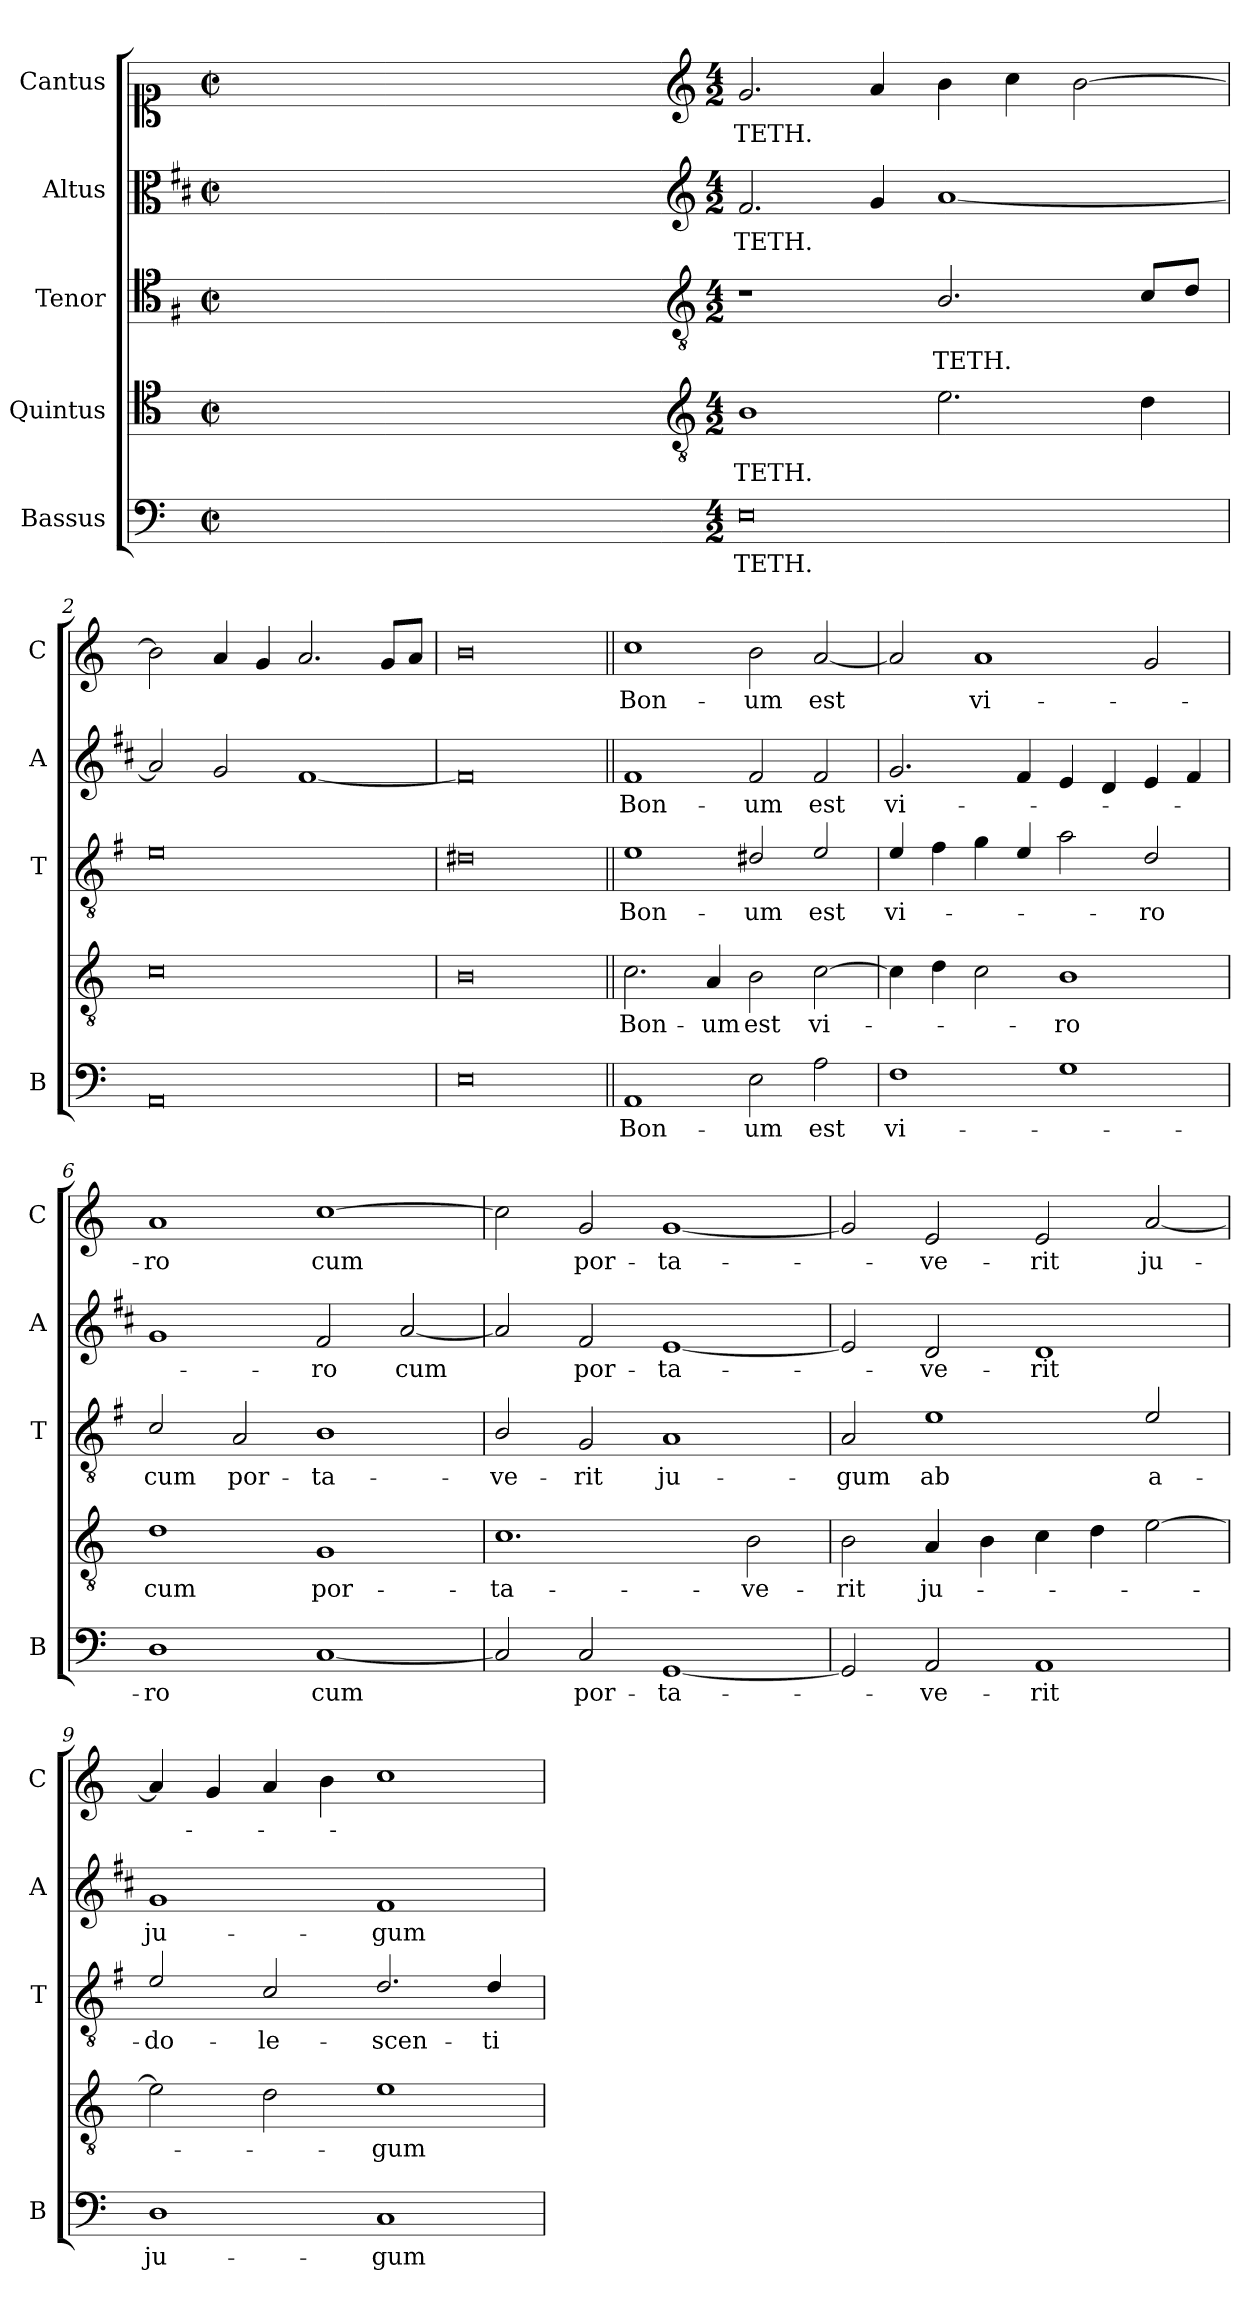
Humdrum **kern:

**kern	**text	**kern	**text	**kern	**text	**kern	**text	**kern	**text
*part5	*part5	*part4	*part4	*part3	*part3	*part2	*part2	*part1	*part1
*staff5	*staff5	*staff4	*staff4	*staff3	*staff3	*staff2	*staff2	*staff1	*staff1
*I"Bassus	*	*I"Quintus	*	*I"Tenor	*	*I"Altus	*	*I"Cantus	*
*I'B	*	*	*	*I'T	*	*I'A	*	*I'C	*
*clefF4	*	*clefC4	*	*clefC4	*	*clefC3	*	*clefC1	*
*	*	*	*	*ITrd4c7	*	*ITrd1c2	*	*	*
*k[]	*	*k[]	*	*k[]	*	*k[]	*	*k[]	*
*C:	*	*C:	*	*C:	*	*C:	*	*C:	*
*M2/2	*	*M2/2	*	*M2/2	*	*M2/2	*	*M2/2	*
*met(c|)	*	*met(c|)	*	*met(c|)	*	*met(c|)	*	*met(c|)	*
=	=	=	=	=	=	=	=	=	=
1ryy	.	1ryy	.	1ryy	.	1ryy	.	1ryy	.
=1X-	=1X-	=1X-	=1X-	=1X-	=1X-	=1X-	=1X-	=1X-	=1X-
4ryy	.	4ryy	.	4ryy	.	4ryy	.	4ryy	.
4ryy	.	4ryy	.	4ryy	.	4ryy	.	4ryy	.
4ryy	.	4ryy	.	4ryy	.	4ryy	.	4ryy	.
4ryy	.	4ryy	.	4ryy	.	4ryy	.	4ryy	.
=1-	=1-	=1-	=1-	=1-	=1-	=1-	=1-	=1-	=1-
*	*	*clefGv2	*	*clefGv2	*	*clefG2	*	*clefG2	*
*M4/2	*	*M4/2	*	*M4/2	*	*M4/2	*	*M4/2	*
!	!LO:LY:b	!	!LO:LY:b	!	!	!	!LO:LY:b	!	!LO:LY:b
0E	TETH.	1B	TETH.	1r	.	2.e/	TETH.	2.g/	TETH.
.	.	.	.	.	.	4f/	.	4a/	.
!	!	!	!	!	!LO:LY:b	!	!	!	!
.	.	2.e\	.	2.E/	TETH.	[1g	.	4b\	.
.	.	.	.	.	.	.	.	4cc\	.
.	.	.	.	.	.	.	.	[2b\	.
.	.	4d\	.	8F/L	.	.	.	.	.
.	.	.	.	8G/J	.	.	.	.	.
=2	=2	=2	=2	=2	=2	=2	=2	=2	=2
0AA	.	0c	.	0A	.	2g/]	.	2b\]	.
.	.	.	.	.	.	2f/	.	4a/	.
.	.	.	.	.	.	.	.	4g/	.
.	.	.	.	.	.	[1e	.	2.a/	.
.	.	.	.	.	.	.	.	8g/L	.
.	.	.	.	.	.	.	.	8a/J	.
=3	=3	=3	=3	=3	=3	=3	=3	=3	=3
0E	.	0B	.	0G#X	.	0e]	.	0b	.
=4||	=4||	=4||	=4||	=4||	=4||	=4||	=4||	=4||	=4||
!	!LO:LY:b	!	!LO:LY:b	!	!LO:LY:b	!	!LO:LY:b	!	!LO:LY:b
1AA	Bon-	2.c\	Bon-	1A	Bon-	1e	Bon-	1cc	Bon-
!	!	!	!LO:LY:b	!	!	!	!	!	!
.	.	4A/	-um	.	.	.	.	.	.
!	!LO:LY:b	!	!LO:LY:b	!	!LO:LY:b	!	!LO:LY:b	!	!LO:LY:b
2E\	-um	2B\	est	2G#X/	-um	2e/	-um	2b\	-um
!	!LO:LY:b	!	!LO:LY:b	!	!LO:LY:b	!	!LO:LY:b	!	!LO:LY:b
2A\	est	[2c\	vi-	2A/	est	2e/	est	[2a/	est
=5	=5	=5	=5	=5	=5	=5	=5	=5	=5
!	!LO:LY:b	!	!	!	!LO:LY:b	!	!LO:LY:b	!	!
1F	vi-	4c\]	.	4A/	vi-	2.f/	vi-	2a/]	.
.	.	4d\	.	4B\	.	.	.	.	.
!	!	!	!	!	!	!	!	!	!LO:LY:b
.	.	2c\	.	4c\	.	.	.	1a	vi-
.	.	.	.	4A/	.	4e/	.	.	.
!	!	!	!LO:LY:b	!	!	!	!	!	!
1G	.	1B	-ro	2d\	.	4d/	.	.	.
.	.	.	.	.	.	4c/	.	.	.
!	!	!	!	!	!LO:LY:b	!	!	!	!
.	.	.	.	2G/	-ro	4d/	.	2g/	.
.	.	.	.	.	.	4e/	.	.	.
!!LO:LB:g=z
=6	=6	=6	=6	=6	=6	=6	=6	=6	=6
!	!LO:LY:b	!	!LO:LY:b	!	!LO:LY:b	!	!	!	!LO:LY:b
1D	-ro	1d	cum	2F/	cum	1f	.	1a	-ro
!	!	!	!	!	!LO:LY:b	!	!	!	!
.	.	.	.	2D/	por-	.	.	.	.
!	!LO:LY:b	!	!LO:LY:b	!	!LO:LY:b	!	!LO:LY:b	!	!LO:LY:b
[1C	cum	1G	por-	1E	-ta-	2e/	-ro	[1cc	cum
!	!	!	!	!	!	!	!LO:LY:b	!	!
.	.	.	.	.	.	[2g/	cum	.	.
=7	=7	=7	=7	=7	=7	=7	=7	=7	=7
!	!	!	!LO:LY:b	!	!LO:LY:b	!	!	!	!
2C/]	.	1.c	-ta-	2E/	-ve-	2g/]	.	2cc\]	.
!	!LO:LY:b	!	!	!	!LO:LY:b	!	!LO:LY:b	!	!LO:LY:b
2C/	por-	.	.	2C/	-rit	2e/	por-	2g/	por-
!	!LO:LY:b	!	!	!	!LO:LY:b	!	!LO:LY:b	!	!LO:LY:b
[1GG	-ta-	.	.	1D	ju-	[1d	-ta-	[1g	-ta-
!	!	!	!LO:LY:b	!	!	!	!	!	!
.	.	2B\	-ve-	.	.	.	.	.	.
=8	=8	=8	=8	=8	=8	=8	=8	=8	=8
!	!	!	!LO:LY:b	!	!LO:LY:b	!	!	!	!
2GG/]	.	2B\	-rit	2D/	-gum	2d/]	.	2g/]	.
!	!LO:LY:b	!	!LO:LY:b	!	!LO:LY:b	!	!LO:LY:b	!	!LO:LY:b
2AA/	-ve-	4A/	ju-	1A	ab	2c/	-ve-	2e/	-ve-
.	.	4B\	.	.	.	.	.	.	.
!	!LO:LY:b	!	!	!	!	!	!LO:LY:b	!	!LO:LY:b
1AA	-rit	4c\	.	.	.	1c	-rit	2e/	-rit
.	.	4d\	.	.	.	.	.	.	.
!	!	!	!	!	!LO:LY:b	!	!	!	!LO:LY:b
.	.	[2e\	.	2A/	a-	.	.	[2a/	ju-
=9	=9	=9	=9	=9	=9	=9	=9	=9	=9
!	!LO:LY:b	!	!	!	!LO:LY:b	!	!LO:LY:b	!	!
1D	ju-	2e\]	.	2A/	-do-	1f	ju-	4a/]	.
.	.	.	.	.	.	.	.	4g/	.
!	!	!	!	!	!LO:LY:b	!	!	!	!
.	.	2d\	.	2F/	-le-	.	.	4a/	.
.	.	.	.	.	.	.	.	4b\	.
!	!LO:LY:b	!	!LO:LY:b	!	!LO:LY:b	!	!LO:LY:b	!	!
1C	-gum	1e	-gum	2.G/	-scen-	1e	-gum	1cc	.
!	!	!	!	!	!LO:LY:b	!	!	!	!
.	.	.	.	4G/	-ti-	.	.	.	.
=	=	=	=	=	=	=	=	=	=
*-	*-	*-	*-	*-	*-	*-	*-	*-	*-
